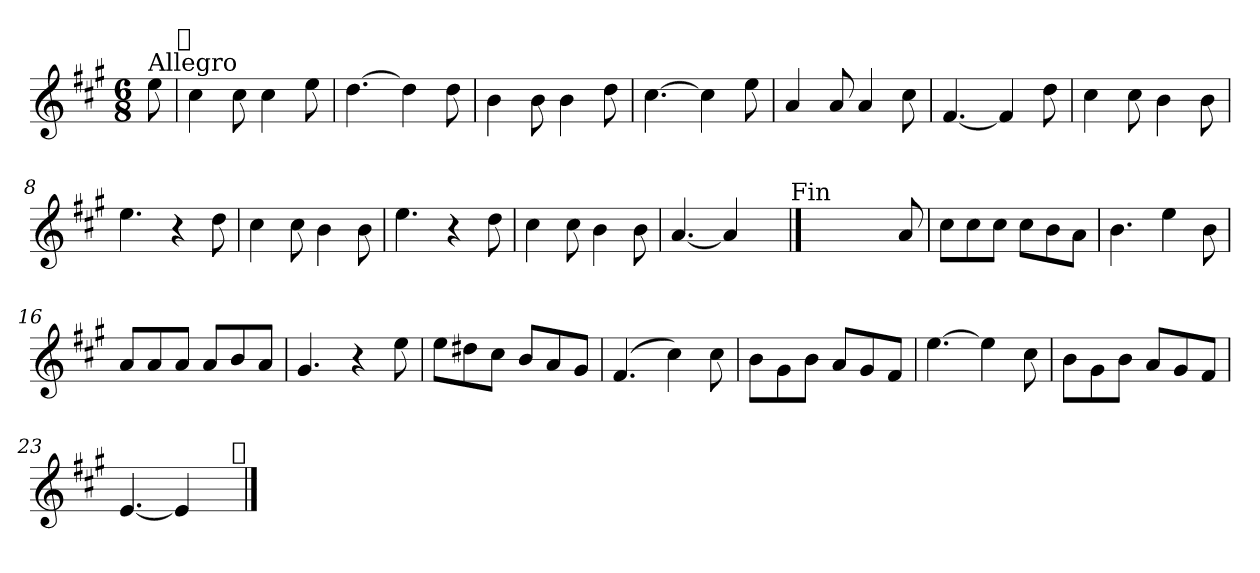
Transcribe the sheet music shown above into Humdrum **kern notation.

**kern
*part1
*staff1
*clefG2
*k[f#c#g#]
*A:
*M6/8
=
!LO:TX:a:t=Allegro
8ee\
!LO:TX:a:t=𝄋
=1
4cc#\
8cc#\
4cc#\
8ee\
=2
[4.dd\
4dd\]
8dd\
=3
4b\
8b\
4b\
8dd\
=4
[4.cc#\
4cc#\]
8ee\
=5
4a/
8a/
4a/
8cc#\
=6
[4.f#/
4f#/]
8dd\
!!LO:LB:g=z
=7
4cc#\
8cc#\
4b\
8b\
=8
4.ee\
4r
8dd\
=9
4cc#\
8cc#\
4b\
8b\
=10
4.ee\
4r
8dd\
=11
4cc#\
8cc#\
4b\
8b\
=12
[4.a/
4a/]
8ryy
!LO:TX:a:t=Fin
==13
4.ryy
4ryy
8a/
!!LO:LB:g=z
=14
8cc#\L
8cc#\
8cc#\J
8cc#\L
8b\
8a\J
=15
4.b\
4ee\
8b\
=16
8a/L
8a/
8a/J
8a/L
8b/
8a/J
=17
4.g#/
4r
8ee\
=18
8ee\L
8dd#X\
8cc#\J
8b/L
8a/
8g#/J
=19
(>4.f#/
4cc#\)
8cc#\
!!LO:LB:g=z
=20
8b\L
8g#\
8b\J
8a/L
8g#/
8f#/J
=21
[4.ee\
4ee\]
8cc#\
=22
8b\L
8g#\
8b\J
8a/L
8g#/
8f#/J
=23
[4.e/
4e/]
8ryy
!LO:TX:a:t=𝄋
==
*-
